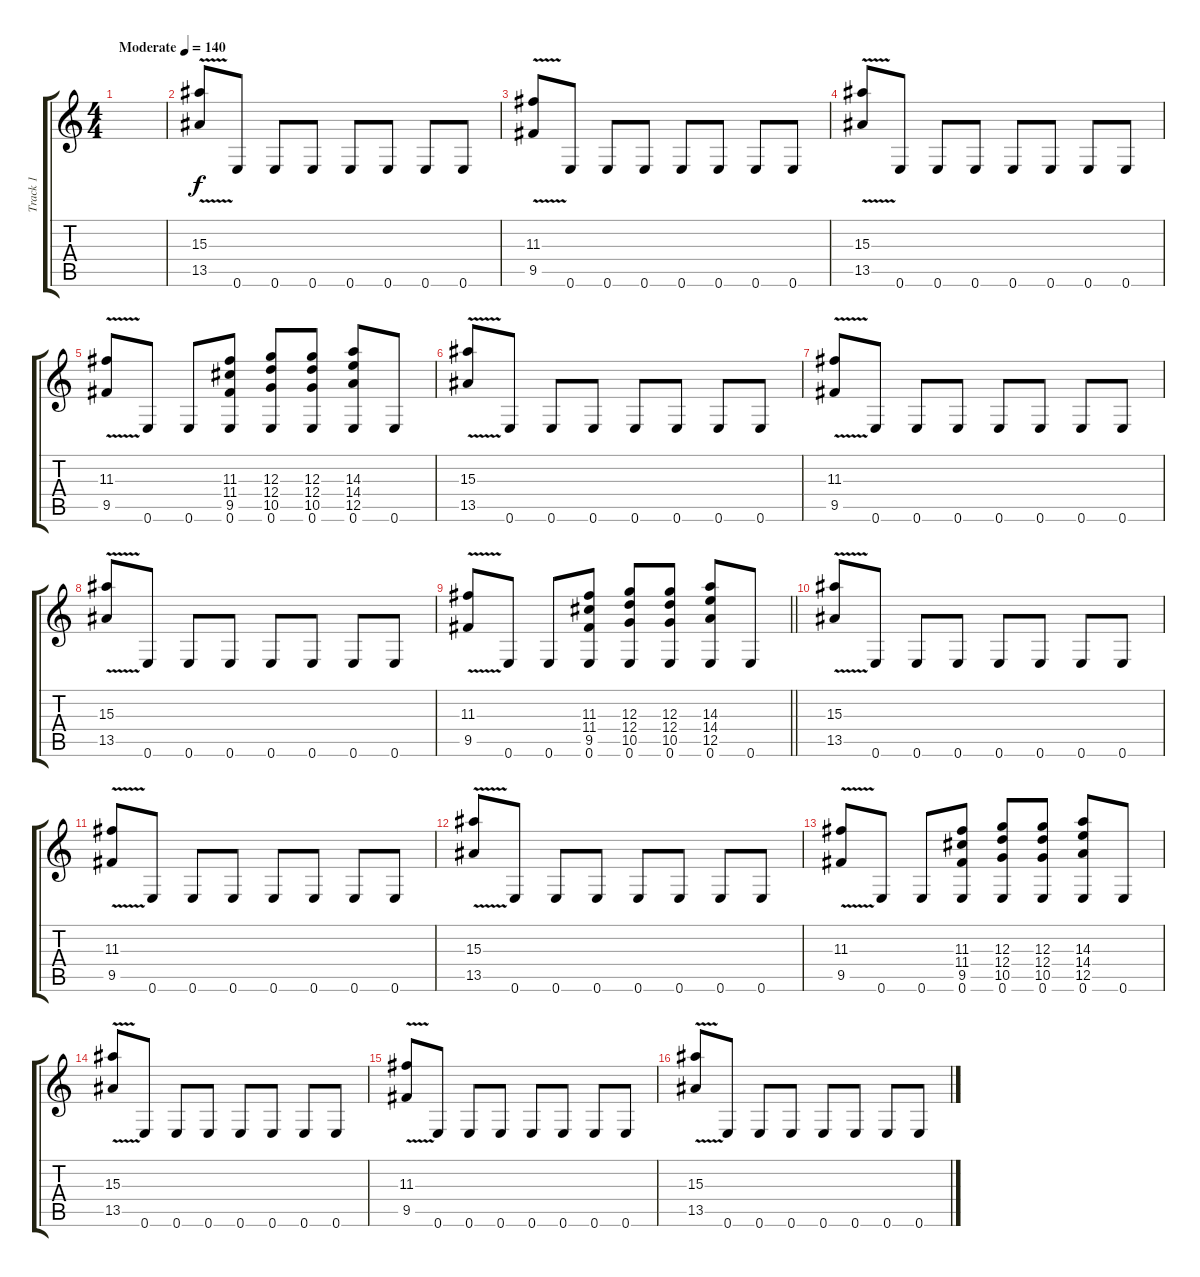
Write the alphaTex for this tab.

\track ("Track 1" "Track 1") {instrument overdrivenguitar}
\staff {score tabs}
\tuning (E4 B3 G3 D3 A2 E2) {hide}
\ts (4 4)
\tempo (140 "Moderate")
\clef g2
\ks c
|
(15.3{v} 13.5{v}).8 0.6.8 0.6.8 0.6.8 0.6.8 0.6.8 0.6.8 0.6.8 |
(11.3{v} 9.5).8 0.6.8 0.6.8 0.6.8 0.6.8 0.6.8 0.6.8 0.6.8 |
(15.3{v} 13.5{v}).8 0.6.8 0.6.8 0.6.8 0.6.8 0.6.8 0.6.8 0.6.8 |
(11.3{v} 9.5).8 0.6.8 0.6.8 (11.3 11.4 9.5 0.6).8 (12.3 12.4 10.5 0.6).8 (12.3 12.4 10.5 0.6).8 (14.3 14.4 12.5 0.6).8 0.6.8 |
(15.3{v} 13.5{v}).8 0.6.8 0.6.8 0.6.8 0.6.8 0.6.8 0.6.8 0.6.8 |
(11.3{v} 9.5).8 0.6.8 0.6.8 0.6.8 0.6.8 0.6.8 0.6.8 0.6.8 |
(15.3{v} 13.5{v}).8 0.6.8 0.6.8 0.6.8 0.6.8 0.6.8 0.6.8 0.6.8 |
\barLineRight lightlight
(11.3{v} 9.5).8 0.6.8 0.6.8 (11.3 11.4 9.5 0.6).8 (12.3 12.4 10.5 0.6).8 (12.3 12.4 10.5 0.6).8 (14.3 14.4 12.5 0.6).8 0.6.8 |
\section ("" "")
(15.3{v} 13.5{v}).8 0.6.8 0.6.8 0.6.8 0.6.8 0.6.8 0.6.8 0.6.8 |
(11.3{v} 9.5).8 0.6.8 0.6.8 0.6.8 0.6.8 0.6.8 0.6.8 0.6.8 |
(15.3{v} 13.5{v}).8 0.6.8 0.6.8 0.6.8 0.6.8 0.6.8 0.6.8 0.6.8 |
(11.3{v} 9.5).8 0.6.8 0.6.8 (11.3 11.4 9.5 0.6).8 (12.3 12.4 10.5 0.6).8 (12.3 12.4 10.5 0.6).8 (14.3 14.4 12.5 0.6).8 0.6.8 |
(15.3{v} 13.5{v}).8 0.6.8 0.6.8 0.6.8 0.6.8 0.6.8 0.6.8 0.6.8 |
(11.3{v} 9.5).8 0.6.8 0.6.8 0.6.8 0.6.8 0.6.8 0.6.8 0.6.8 |
(15.3{v} 13.5{v}).8 0.6.8 0.6.8 0.6.8 0.6.8 0.6.8 0.6.8 0.6.8
